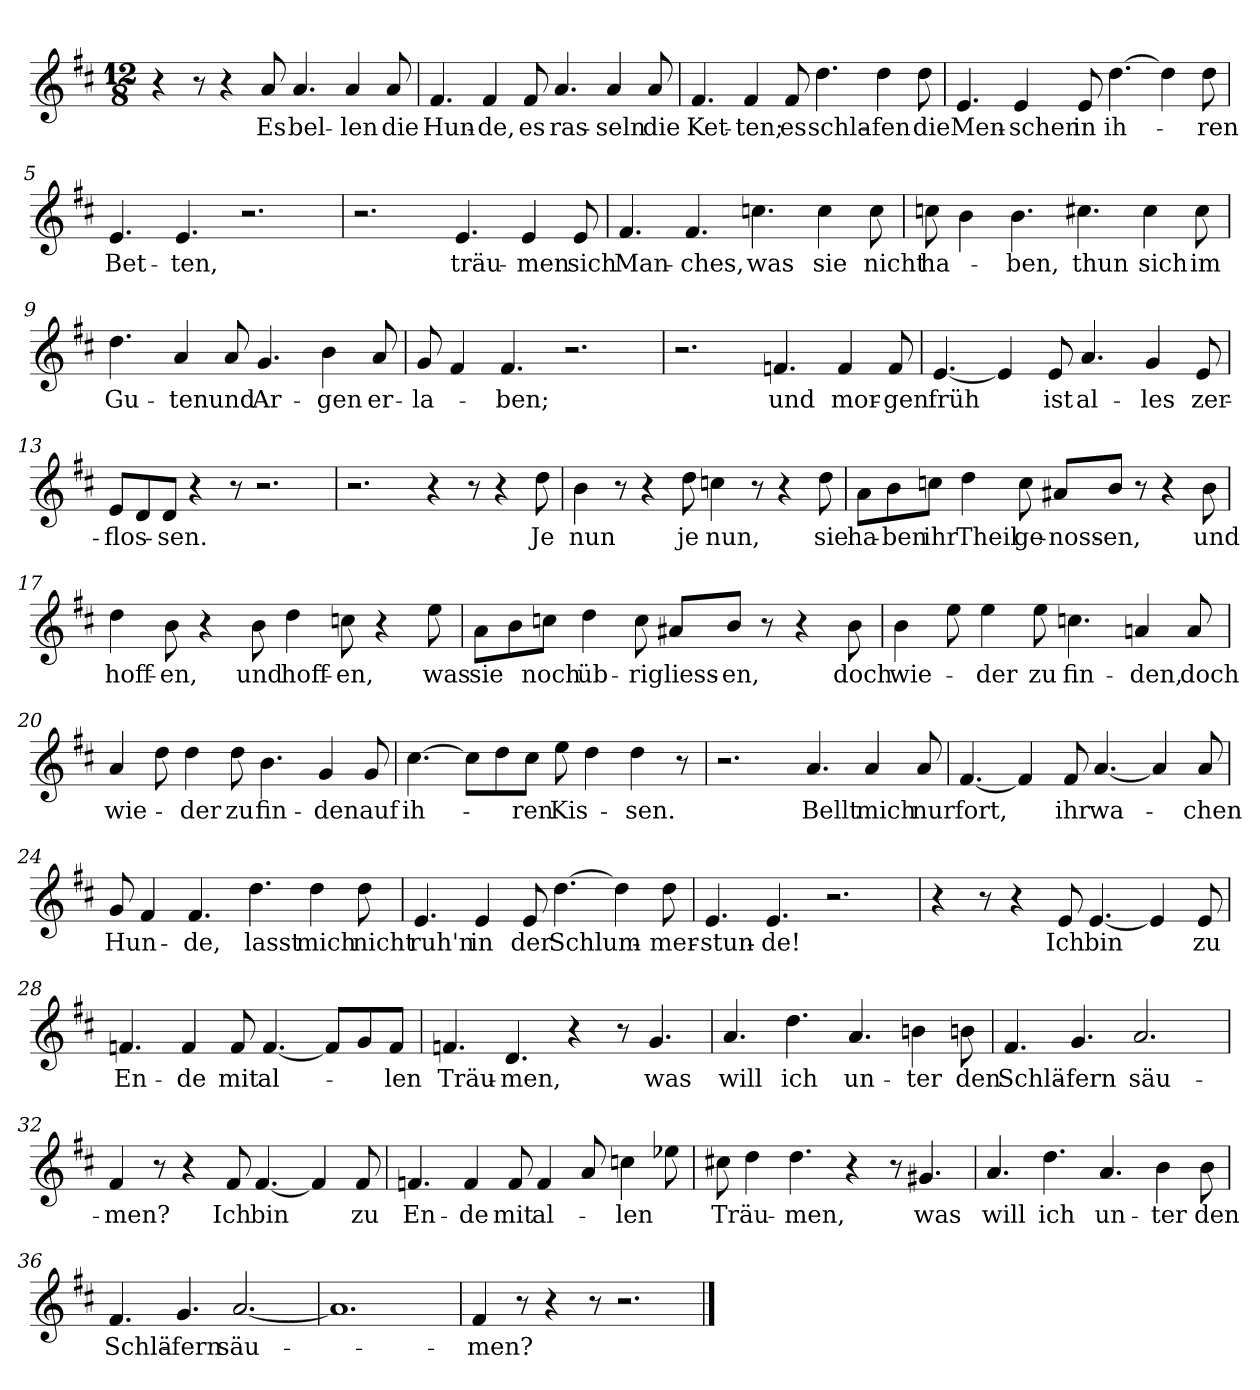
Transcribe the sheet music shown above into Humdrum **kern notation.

**kern	**text
*part1	*part1
*staff1	*staff1
*clefG2	*
*k[f#c#]	*
*M12/8	*
=1	=1
4r	.
8r	.
4r	.
!	!LO:LY:b
8a/	Es
!	!LO:LY:b
4.a/	bel-
!	!LO:LY:b
4a/	-len
!	!LO:LY:b
8a/	die
=2	=2
!	!LO:LY:b
4.f#/	Hun-
!	!LO:LY:b
4f#/	-de,
!	!LO:LY:b
8f#/	es
!	!LO:LY:b
4.a/	ras-
!	!LO:LY:b
4a/	-seln
!	!LO:LY:b
8a/	die
=3	=3
!	!LO:LY:b
4.f#/	Ket-
!	!LO:LY:b
4f#/	-ten;
!	!LO:LY:b
8f#/	es
!	!LO:LY:b
4.dd\	schla-
!	!LO:LY:b
4dd\	-fen
!	!LO:LY:b
8dd\	die
=4	=4
!	!LO:LY:b
4.e/	Men-
!	!LO:LY:b
4e/	-schen
!	!LO:LY:b
8e/	in
!	!LO:LY:b
[4.dd\	ih-
4dd\]	.
!	!LO:LY:b
8dd\	-ren
=5	=5
!	!LO:LY:b
4.e/	Bet-
!	!LO:LY:b
4.e/	-ten,
2.r	.
!!LO:LB:g=z
=6	=6
2.r	.
!	!LO:LY:b
4.e/	träu-
!	!LO:LY:b
4e/	-men
!	!LO:LY:b
8e/	sich
=7	=7
!	!LO:LY:b
4.f#/	Man-
!	!LO:LY:b
4.f#/	-ches,
!	!LO:LY:b
4.ccn\	was
!	!LO:LY:b
4cc\	sie
!	!LO:LY:b
8cc\	nicht
=8	=8
!	!LO:LY:b
8ccn\	ha-
4b\	.
!	!LO:LY:b
4.b\	-ben,
!	!LO:LY:b
4.cc#X\	thun
!	!LO:LY:b
4cc#\	sich
!	!LO:LY:b
8cc#\	im
=9	=9
!	!LO:LY:b
4.dd\	Gu-
!	!LO:LY:b
4a/	-ten
!	!LO:LY:b
8a/	und
!	!LO:LY:b
4.g/	Ar-
!	!LO:LY:b
4b\	-gen
!	!LO:LY:b
8a/	er-
=10	=10
!	!LO:LY:b
8g/	-la-
4f#/	.
!	!LO:LY:b
4.f#/	-ben;
2.r	.
=11	=11
2.r	.
!	!LO:LY:b
4.fn/	und
!	!LO:LY:b
4f/	mor-
!	!LO:LY:b
8f/	-gen
!!LO:LB:g=z
=12	=12
!	!LO:LY:b
[4.e/	früh
4e/]	.
!	!LO:LY:b
8e/	ist
!	!LO:LY:b
4.a/	al-
!	!LO:LY:b
4g/	-les
!	!LO:LY:b
8e/	zer-
=13	=13
!	!LO:LY:b
8e/L	-flos-
8d/	.
!	!LO:LY:b
8d/J	-sen.
4r	.
8r	.
2.r	.
=14	=14
2.r	.
4r	.
8r	.
4r	.
!	!LO:LY:b
8dd\	Je
=15	=15
!	!LO:LY:b
4b\	nun
8r	.
4r	.
!	!LO:LY:b
8dd\	je
!	!LO:LY:b
4ccn\	nun,
8r	.
4r	.
!	!LO:LY:b
8dd\	sie
=16	=16
!	!LO:LY:b
8a\L	ha-
!	!LO:LY:b
8b\	-ben
!	!LO:LY:b
8ccn\J	ihr
!	!LO:LY:b
4dd\	Theil
!	!LO:LY:b
8cc\	ge-
!	!LO:LY:b
8a#X/L	-noss-
!	!LO:LY:b
8b/J	-en,
8r	.
4r	.
!	!LO:LY:b
8b\	und
!!LO:LB:g=z
=17	=17
!	!LO:LY:b
4dd\	hoff-
!	!LO:LY:b
8b\	-en,
4r	.
!	!LO:LY:b
8b\	und
!	!LO:LY:b
4dd\	hoff-
!	!LO:LY:b
8ccn\	-en,
4r	.
!	!LO:LY:b
8ee\	was
=18	=18
!	!LO:LY:b
8a\L	sie
8b\	.
!	!LO:LY:b
8ccn\J	noch
!	!LO:LY:b
4dd\	üb-
!	!LO:LY:b
8cc\	-rig
!	!LO:LY:b
8a#X/L	liess-
!	!LO:LY:b
8b/J	-en,
8r	.
4r	.
!	!LO:LY:b
8b\	doch
=19	=19
!	!LO:LY:b
4b\	wie-
8ee\	.
!	!LO:LY:b
4ee\	-der
!	!LO:LY:b
8ee\	zu
!	!LO:LY:b
4.ccn\	fin-
!	!LO:LY:b
4an/	-den,
!	!LO:LY:b
8a/	doch
=20	=20
!	!LO:LY:b
4a/	wie-
8dd\	.
!	!LO:LY:b
4dd\	-der
!	!LO:LY:b
8dd\	zu
!	!LO:LY:b
4.b\	fin-
!	!LO:LY:b
4g/	-den
!	!LO:LY:b
8g/	auf
!!LO:LB:g=z
=21	=21
!	!LO:LY:b
[4.cc#\	ih-
8cc#\L]	.
8dd\	.
!	!LO:LY:b
8cc#\J	-ren
!	!LO:LY:b
8ee\	Kis-
4dd\	.
!	!LO:LY:b
4dd\	-sen.
8r	.
=22	=22
2.r	.
!	!LO:LY:b
4.a/	Bellt
!	!LO:LY:b
4a/	mich
!	!LO:LY:b
8a/	nur
=23	=23
!	!LO:LY:b
[4.f#/	fort,
4f#/]	.
!	!LO:LY:b
8f#/	ihr
!	!LO:LY:b
[4.a/	wa-
4a/]	.
!	!LO:LY:b
8a/	-chen
=24	=24
!	!LO:LY:b
8g/	Hun-
4f#/	.
!	!LO:LY:b
4.f#/	-de,
!	!LO:LY:b
4.dd\	lasst
!	!LO:LY:b
4dd\	mich
!	!LO:LY:b
8dd\	nicht
=25	=25
!	!LO:LY:b
4.e/	ruh'n
!	!LO:LY:b
4e/	in
!	!LO:LY:b
8e/	der
!	!LO:LY:b
[4.dd\	Schlum-
4dd\]	.
!	!LO:LY:b
8dd\	-mer-
!!LO:LB:g=z
=26	=26
!	!LO:LY:b
4.e/	-stun-
!	!LO:LY:b
4.e/	-de!
2.r	.
=27	=27
4r	.
8r	.
4r	.
!	!LO:LY:b
8e/	Ich
!	!LO:LY:b
[4.e/	bin
4e/]	.
!	!LO:LY:b
8e/	zu
=28	=28
!	!LO:LY:b
4.fn/	En-
!	!LO:LY:b
4f/	-de
!	!LO:LY:b
8f/	mit
!	!LO:LY:b
[4.f/	al-
8f/L]	.
8g/	.
!	!LO:LY:b
8f/J	-len
=29	=29
!	!LO:LY:b
4.fn/	Träu-
!	!LO:LY:b
4.d/	-men,
4r	.
8r	.
!	!LO:LY:b
4.g/	was
=30	=30
!	!LO:LY:b
4.a/	will
!	!LO:LY:b
4.dd\	ich
!	!LO:LY:b
4.a/	un-
!	!LO:LY:b
4bn\	-ter
!	!LO:LY:b
8bn\	den
=31	=31
!	!LO:LY:b
4.f#/	Schlä-
!	!LO:LY:b
4.g/	-fern
!	!LO:LY:b
2.a/	säu-
!!LO:LB:g=z
=32	=32
!	!LO:LY:b
4f#/	-men?
8r	.
4r	.
!	!LO:LY:b
8f#/	Ich
!	!LO:LY:b
[4.f#/	bin
4f#/]	.
!	!LO:LY:b
8f#/	zu
=33	=33
!	!LO:LY:b
4.fn/	En-
!	!LO:LY:b
4f/	-de
!	!LO:LY:b
8f/	mit
!	!LO:LY:b
4f/	al-
8a/	.
!	!LO:LY:b
4ccn\	-len
8ee-X\	.
=34	=34
!	!LO:LY:b
8cc#X\	Träu-
4dd\	.
!	!LO:LY:b
4.dd\	-men,
4r	.
8r	.
!	!LO:LY:b
4.g#X/	was
=35	=35
!	!LO:LY:b
4.a/	will
!	!LO:LY:b
4.dd\	ich
!	!LO:LY:b
4.a/	un-
!	!LO:LY:b
4b\	-ter
!	!LO:LY:b
8b\	den
=36	=36
!	!LO:LY:b
4.f#/	Schlä-
!	!LO:LY:b
4.g/	-fern
!	!LO:LY:b
[2.a/	säu-
=37	=37
1.a]	.
!!LO:LB:g=z
=38	=38
!	!LO:LY:b
4f#/	-men?
8r	.
4r	.
8r	.
2.r	.
==	==
*-	*-
